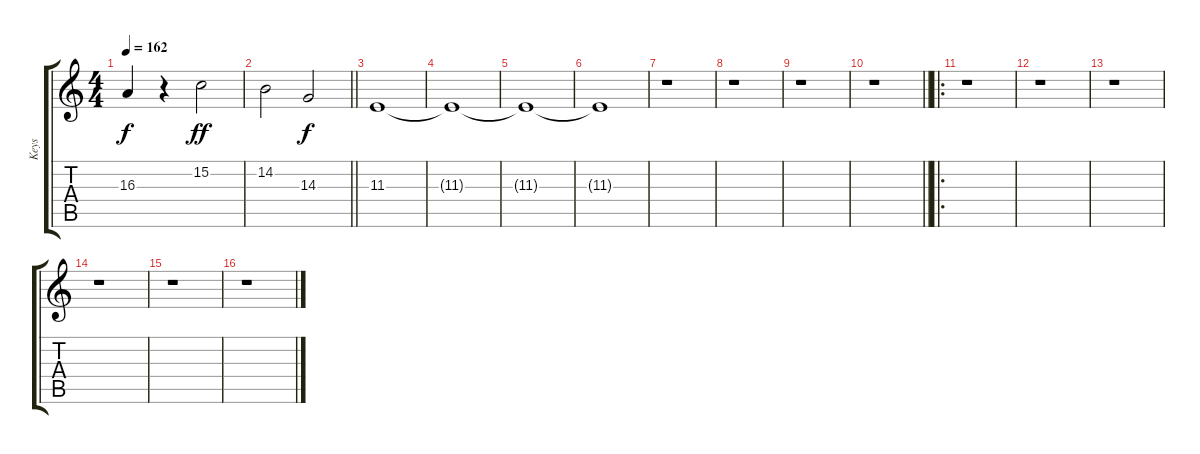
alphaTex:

\track ("Keys" "Keys") {instrument stringensemble1}
\staff {score tabs}
\tuning (D4 A3 F3 C3 G2 C2) {hide}
\ts (4 4)
\tempo 162
\clef g2
\ks c
16.3{t}.4{dy f} r.4 15.2.2{dy ff} |
\barLineRight lightlight
14.2.2 14.3.2{dy f} |
11.3.1 |
11.3{t}.1 |
11.3{t}.1 |
11.3{t}.1 |
r.1 |
r.1 |
r.1 |
\barLineRight lightlight
r.1 |
\ro
r.1 |
r.1 |
r.1 |
r.1 |
r.1 |
r.1
